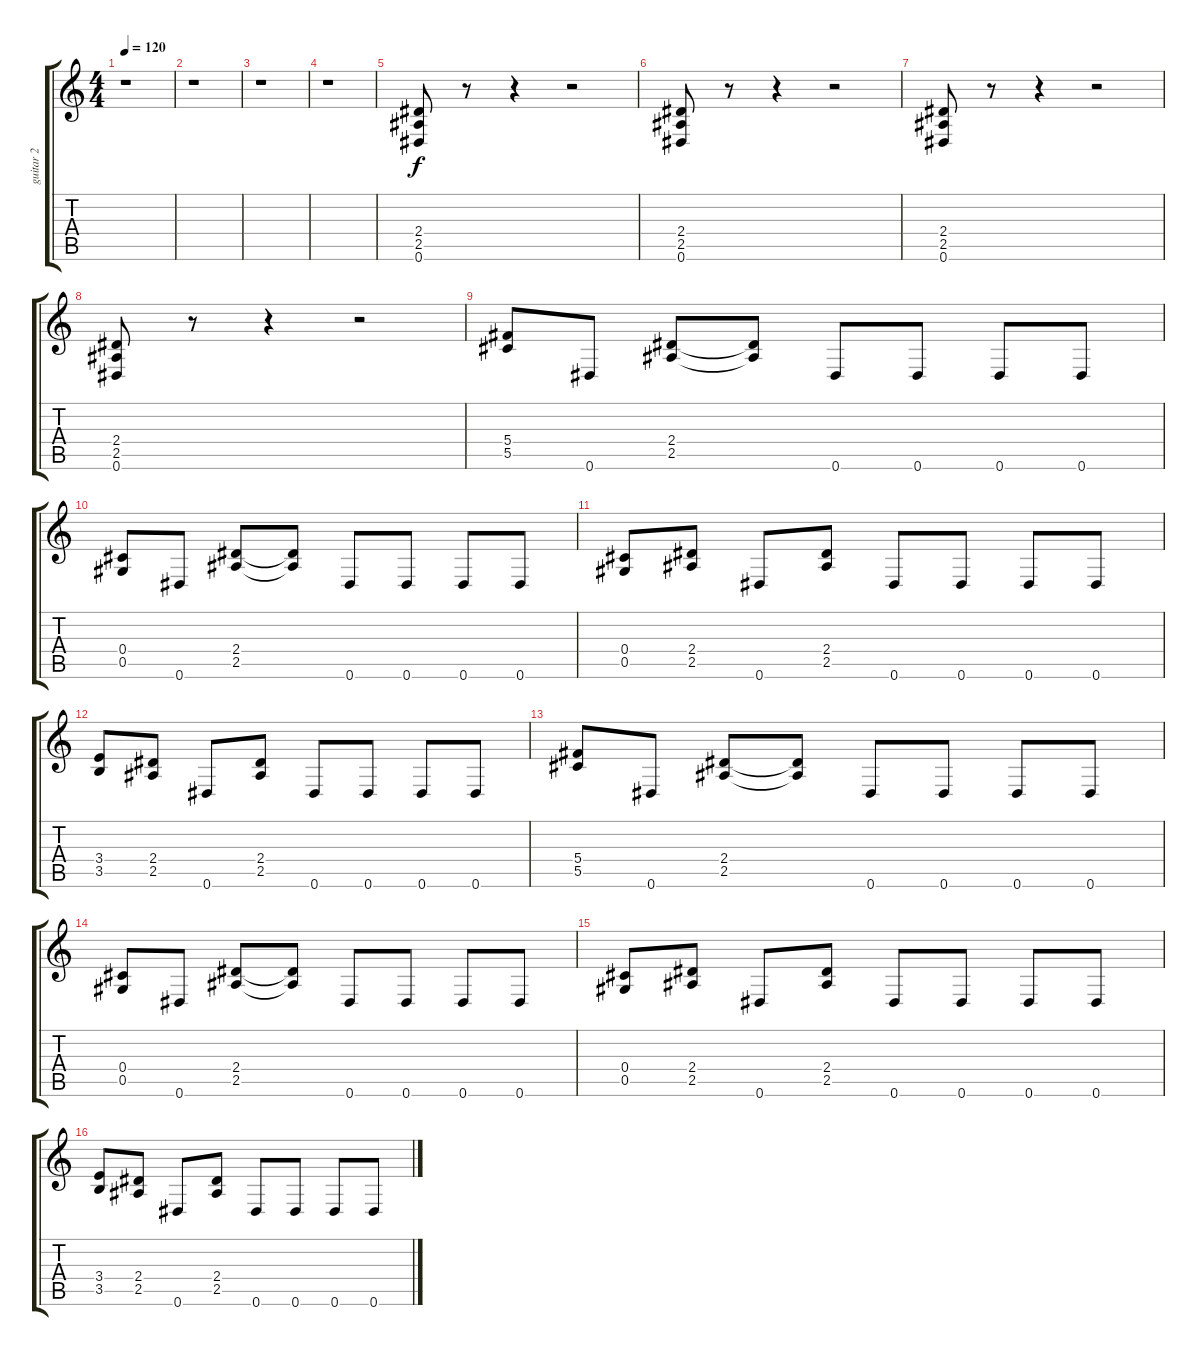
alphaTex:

\track ("guitar 2" "guitar 2") {instrument distortionguitar}
\staff {score tabs}
\tuning (Eb4 Bb3 Gb3 Db3 Ab2 Eb2) {hide}
\ts (4 4)
\tempo 120
\clef g2
\ks c
r.1{dy f instrument distortionguitar} |
r.1 |
r.1 |
r.1 |
(2.4 2.5 0.6).8 r.8 r.4 r.2 |
(2.4 2.5 0.6).8 r.8 r.4 r.2 |
(2.4 2.5 0.6).8 r.8 r.4 r.2 |
(2.4 2.5 0.6).8 r.8 r.4 r.2 |
(5.4 5.5).8 0.6.8 (2.4 2.5).8 (2.4{t} 2.5{t}).8 0.6.8 0.6.8 0.6.8 0.6.8 |
(0.4 0.5).8 0.6.8 (2.4 2.5).8 (2.4{t} 2.5{t}).8 0.6.8 0.6.8 0.6.8 0.6.8 |
(0.4 0.5).8 (2.4 2.5).8 0.6.8 (2.4 2.5).8 0.6.8 0.6.8 0.6.8 0.6.8 |
(3.4 3.5).8 (2.4 2.5).8 0.6.8 (2.4 2.5).8 0.6.8 0.6.8 0.6.8 0.6.8 |
(5.4 5.5).8 0.6.8 (2.4 2.5).8 (2.4{t} 2.5{t}).8 0.6.8 0.6.8 0.6.8 0.6.8 |
(0.4 0.5).8 0.6.8 (2.4 2.5).8 (2.4{t} 2.5{t}).8 0.6.8 0.6.8 0.6.8 0.6.8 |
(0.4 0.5).8 (2.4 2.5).8 0.6.8 (2.4 2.5).8 0.6.8 0.6.8 0.6.8 0.6.8 |
(3.4 3.5).8 (2.4 2.5).8 0.6.8 (2.4 2.5).8 0.6.8 0.6.8 0.6.8 0.6.8
